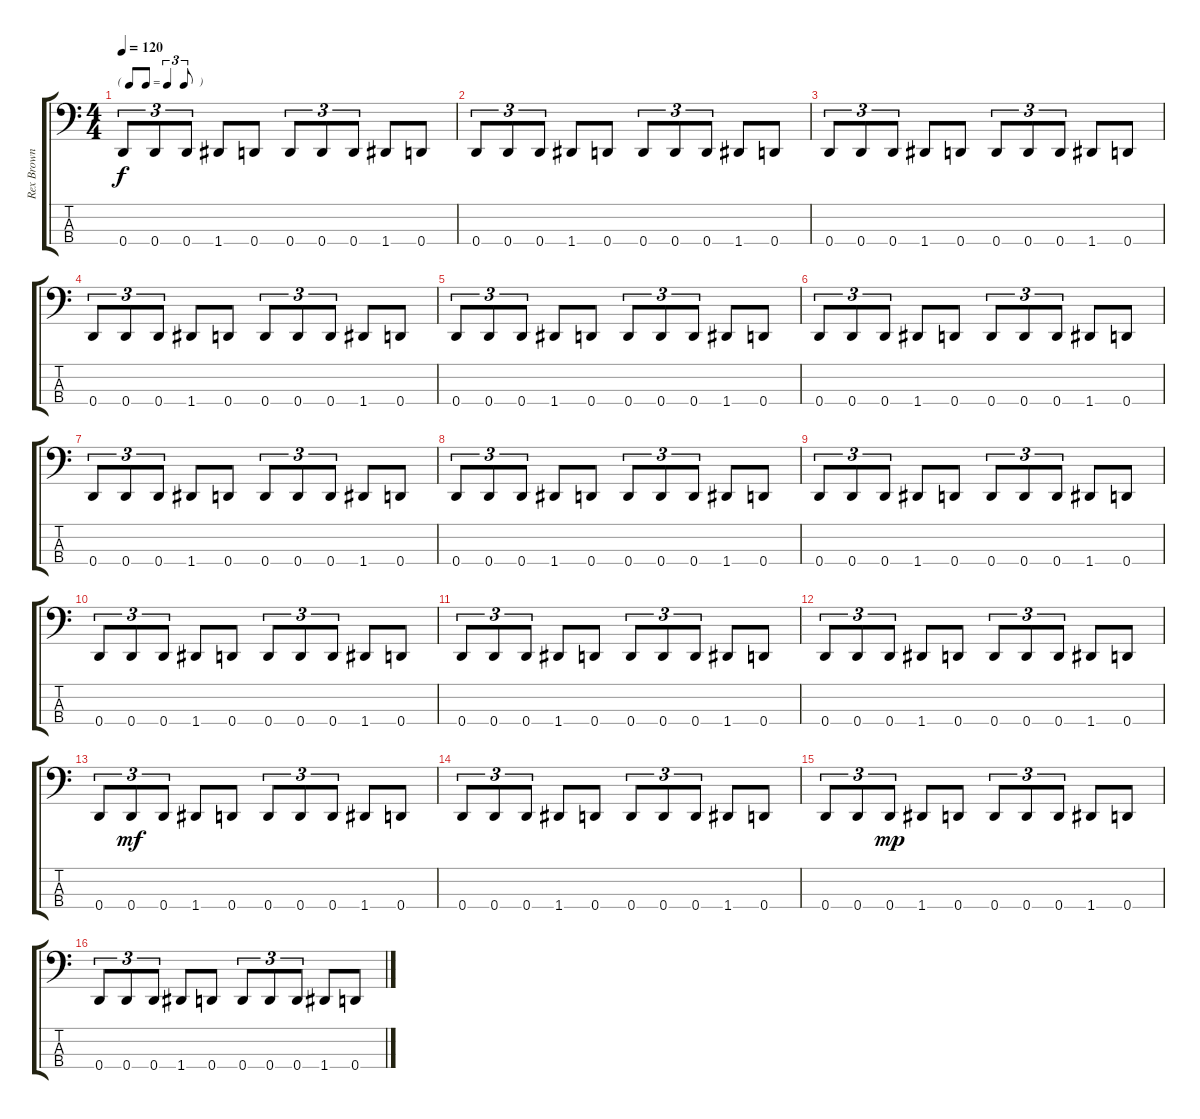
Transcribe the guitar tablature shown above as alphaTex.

\track ("Rex Brown (Bass)" "Rex Brown ") {instrument electricbasspick}
\staff {score tabs}
\tuning (G2 D2 A1 D1) {hide}
\ts (4 4)
\tf triplet8th
\tempo 120
\clef f4
\ks c
0.4.8{tu (3 2) dy f} 0.4.8{tu (3 2)} 0.4.8{tu (3 2)} 1.4.8 0.4.8 0.4.8{tu (3 2)} 0.4.8{tu (3 2)} 0.4.8{tu (3 2)} 1.4.8 0.4.8 |
0.4.8{tu (3 2)} 0.4.8{tu (3 2)} 0.4.8{tu (3 2)} 1.4.8 0.4.8 0.4.8{tu (3 2)} 0.4.8{tu (3 2)} 0.4.8{tu (3 2)} 1.4.8 0.4.8 |
0.4.8{tu (3 2)} 0.4.8{tu (3 2)} 0.4.8{tu (3 2)} 1.4.8 0.4.8 0.4.8{tu (3 2)} 0.4.8{tu (3 2)} 0.4.8{tu (3 2)} 1.4.8 0.4.8 |
0.4.8{tu (3 2)} 0.4.8{tu (3 2)} 0.4.8{tu (3 2)} 1.4.8 0.4.8 0.4.8{tu (3 2)} 0.4.8{tu (3 2)} 0.4.8{tu (3 2)} 1.4.8 0.4.8 |
0.4.8{tu (3 2)} 0.4.8{tu (3 2)} 0.4.8{tu (3 2)} 1.4.8 0.4.8 0.4.8{tu (3 2)} 0.4.8{tu (3 2)} 0.4.8{tu (3 2)} 1.4.8 0.4.8 |
0.4.8{tu (3 2)} 0.4.8{tu (3 2)} 0.4.8{tu (3 2)} 1.4.8 0.4.8 0.4.8{tu (3 2)} 0.4.8{tu (3 2)} 0.4.8{tu (3 2)} 1.4.8 0.4.8 |
0.4.8{tu (3 2)} 0.4.8{tu (3 2)} 0.4.8{tu (3 2)} 1.4.8 0.4.8 0.4.8{tu (3 2)} 0.4.8{tu (3 2)} 0.4.8{tu (3 2)} 1.4.8 0.4.8 |
0.4.8{tu (3 2)} 0.4.8{tu (3 2)} 0.4.8{tu (3 2)} 1.4.8 0.4.8 0.4.8{tu (3 2)} 0.4.8{tu (3 2)} 0.4.8{tu (3 2)} 1.4.8 0.4.8 |
0.4.8{tu (3 2)} 0.4.8{tu (3 2)} 0.4.8{tu (3 2)} 1.4.8 0.4.8 0.4.8{tu (3 2)} 0.4.8{tu (3 2)} 0.4.8{tu (3 2)} 1.4.8 0.4.8 |
0.4.8{tu (3 2)} 0.4.8{tu (3 2)} 0.4.8{tu (3 2)} 1.4.8 0.4.8 0.4.8{tu (3 2)} 0.4.8{tu (3 2)} 0.4.8{tu (3 2)} 1.4.8 0.4.8 |
0.4.8{tu (3 2)} 0.4.8{tu (3 2)} 0.4.8{tu (3 2)} 1.4.8 0.4.8 0.4.8{tu (3 2)} 0.4.8{tu (3 2)} 0.4.8{tu (3 2)} 1.4.8 0.4.8 |
0.4.8{tu (3 2)} 0.4.8{tu (3 2)} 0.4.8{tu (3 2)} 1.4.8 0.4.8 0.4.8{tu (3 2)} 0.4.8{tu (3 2)} 0.4.8{tu (3 2)} 1.4.8 0.4.8 |
0.4.8{tu (3 2)} 0.4.8{tu (3 2) dy mf} 0.4.8{tu (3 2)} 1.4.8 0.4.8 0.4.8{tu (3 2)} 0.4.8{tu (3 2)} 0.4.8{tu (3 2)} 1.4.8 0.4.8 |
0.4.8{tu (3 2)} 0.4.8{tu (3 2)} 0.4.8{tu (3 2)} 1.4.8 0.4.8 0.4.8{tu (3 2)} 0.4.8{tu (3 2)} 0.4.8{tu (3 2)} 1.4.8 0.4.8 |
0.4.8{tu (3 2)} 0.4.8{tu (3 2)} 0.4.8{tu (3 2) dy mp} 1.4.8 0.4.8 0.4.8{tu (3 2)} 0.4.8{tu (3 2)} 0.4.8{tu (3 2)} 1.4.8 0.4.8 |
0.4.8{tu (3 2)} 0.4.8{tu (3 2)} 0.4.8{tu (3 2)} 1.4.8 0.4.8 0.4.8{tu (3 2)} 0.4.8{tu (3 2)} 0.4.8{tu (3 2)} 1.4.8 0.4.8
